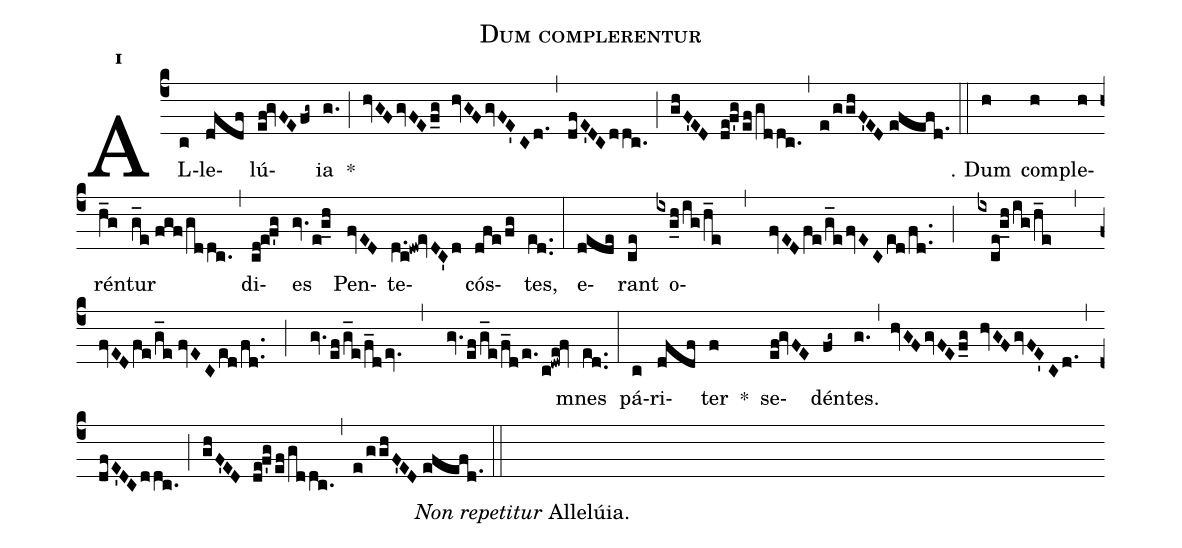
name:Dum complerentur;
mode:1;
office-part:Alleluia;
%%
(c4) AL(c)le(dfdf)lú(ef!gvFEfg~)ia(g.) *(;)
(hvGF/gvFE/f_g hvGF/gvFE'Cd.) (,)
(dfE'DC/ddc.) (;)
(ghF'ED de!f'g/ef/gddc.) (,)
(e/gghF'ED//efefd.) (::)
℣.  Dum(h) com(h)ple(h)rén(h_g)tur(g_e//fgf/gddc.) (,)
di(cd!e!f'g)es(gv.e!g_h) Pen(fvED)te(d.c!dw!evDC'd)cós(dfe/fg)tes,(ed..) (:)
e(dede)rant(ce) o(ixg_h/ig/h_e , fvED/fe/g_e/fvEC/ed/fd.. ; ixce!g_h/ig/h_e , fvED/fe/g_e//fvEC/ed/fd.. ; gv.ef/g_e/f_d/ev. , gv.ef/g_e/f_d/e./c!dwe!fv)mnes(ed..) (:)
pá(c)ri(dfdf)ter(f) *()
se(ef!gvFE)dén(fg~)tes.(g.) (,)
(hvGF/gvFE/f_g hvGF/gvFE'Cd.) (,)
(dfE'DC/ddc.) (;)
(ghF'ED de!f'g/ef/gddc.) (,)
(e/gghF'ED//efefd.) (::)
<i>Non repetitur</i> Allelúia.()
